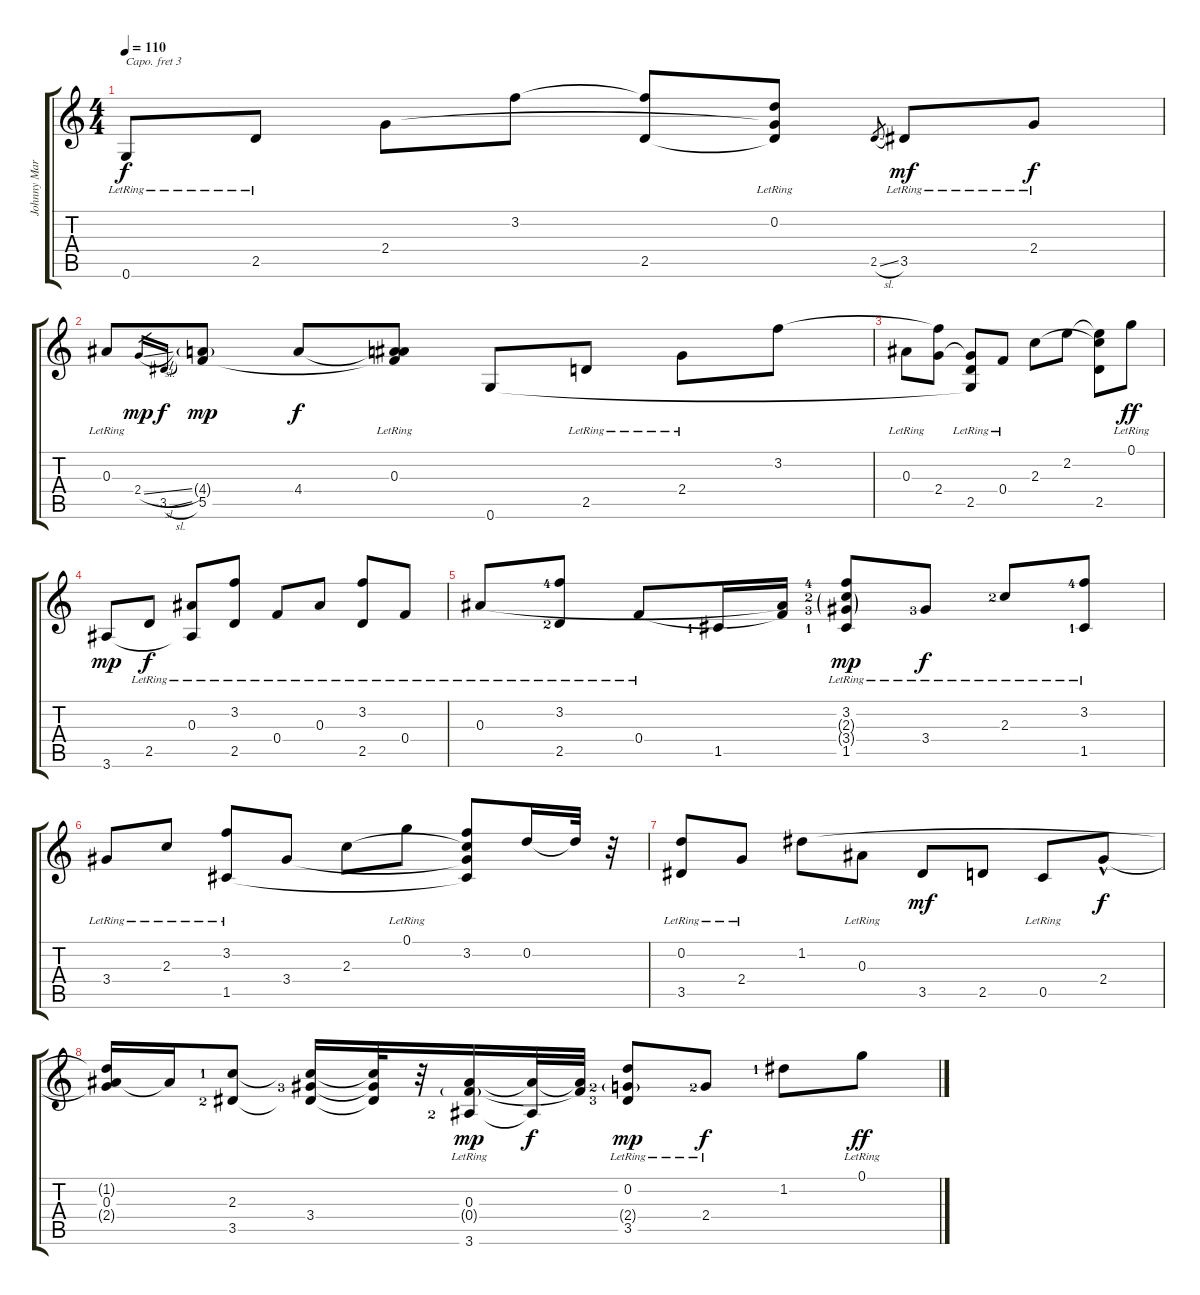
\track ("Johnny Marr" "Johnny Mar") {instrument acousticguitarsteel}
\staff {score tabs}
\capo 3
\tuning (E4 B3 G3 D3 A2 E2) {hide}
\ts (4 4)
\tempo 110
\clef g2
\ks c
0.6{lr}.8{dy f} 2.5{lr}.8 2.4.8 3.2.8 (3.2{t} 2.5).8 (0.2{lr} 2.4{t} 2.5{t}).8 2.5{sl}.8{gr} 3.5{lr}.8{dy mf} 2.4{lr}.8{dy f} |
0.3{lr}.8 2.4{sl}.16{gr dy mp} 3.5{sl}.16{gr dy f} (4.4{g} 5.5).8{dy mp} 4.4.8{dy f} (0.3{lr} 4.4{t} 5.5{t}).8 0.6.8 2.5{lr}.8 2.4{lr}.8 3.2.8 |
0.3{lr}.8 (3.2{t} 2.4).8 (2.4{t} 2.5{lr} 0.6{t}).8 0.4{lr}.8 2.3.8 2.2.8 (2.2{t} 2.3{t} 2.5).8 0.1{lr}.8{dy ff} |
3.6.8{dy mp} 2.5{lr}.8{dy f} (0.3{lr} 3.6{t}).8 (3.2{lr} 2.5{lr}).8 0.4{lr}.8 0.3{lr}.8 (3.2{lr} 2.5{lr}).8 0.4{lr}.8 |
0.3{lr}.8 (3.2{lr lf 5} 2.5{lr lf 3}).8 0.4{lr}.8 1.5{lf 2}.16 (0.3{t} 0.4{t}).16 (3.2{lr lf 5} 2.3{g lr lf 3} 3.4{g lf 4} 1.5{lr lf 2}).8{dy mp} 3.4{lr lf 4}.8{dy f} 2.3{lr lf 3}.8 (3.2{lr lf 5} 1.5{lr lf 2}).8 |
3.4{lr}.8 2.3{lr}.8 (3.2{lr} 1.5).8 3.4.8 2.3.8 0.1{lr}.8 (3.2 2.3{t} 3.4{t} 1.5{t}).8 0.2.16 0.2{t}.32 r.32 |
(0.2{lr} 3.5{lr}).8 2.4{lr}.8 1.2.8 0.3{lr}.8 3.5.8{dy mf} 2.5.8 0.5{lr}.8 2.4{hac}.8{dy f} |
(1.2{t} 0.3 2.4{t}).16 0.3{t}.16 (2.3{lf 2} 3.5{lf 3}).8 (2.3{t} 3.4{lf 4} 3.5{t}).16 (2.3{t} 3.4{t} 3.5{t}).32 r.32 (0.3{lr} 0.4{g lr} 3.6{lf 3}).16{dy mp} (0.3{t} 3.6{t}).32{dy f} (0.3{t} 0.4{t}).32 (0.2{lr} 2.4{g lf 3} 3.5{lr lf 4}).8{dy mp} 2.4{lr lf 3}.8{dy f} 1.2{lf 2}.8 0.1{lr}.8{dy ff}
